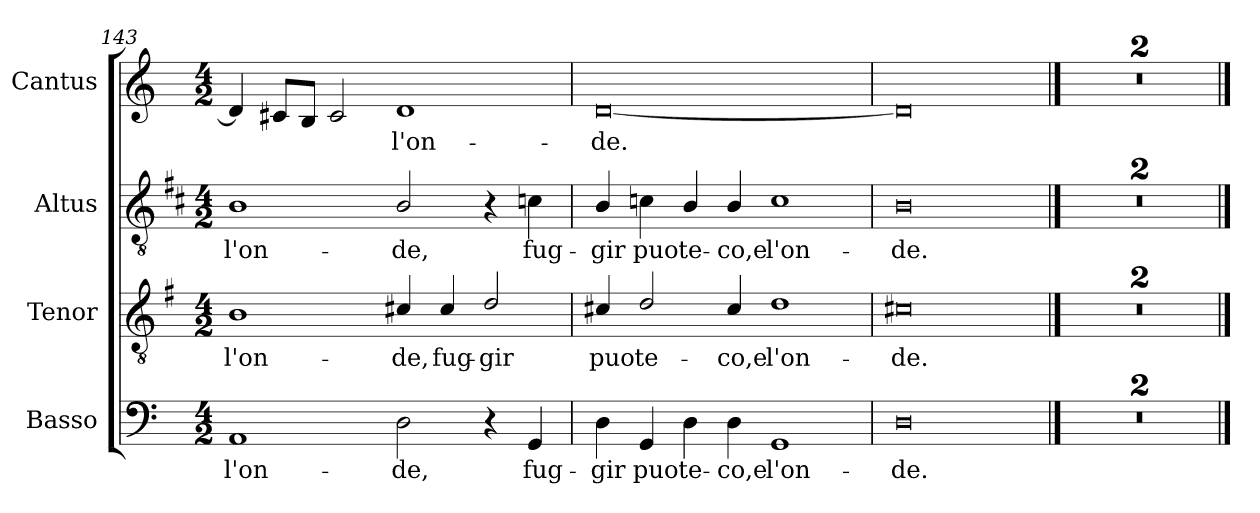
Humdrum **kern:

**kern	**text	**kern	**text	**kern	**text	**kern	**text
*part4	*part4	*part3	*part3	*part2	*part2	*part1	*part1
*staff4	*staff4	*staff3	*staff3	*staff2	*staff2	*staff1	*staff1
*I"Basso	*	*I"Tenor	*	*I"Altus	*	*I"Cantus	*
*I'B	*	*I'T	*	*I'A	*	*I'C	*
!!LO:LB:g=z
*clefF4	*	*clefGv2	*	*clefGv2	*	*clefG2	*
*	*	*ITrd4c7	*	*ITrd1c2	*	*	*
*k[]	*	*k[]	*	*k[]	*	*k[]	*
*C:	*	*C:	*	*C:	*	*C:	*
*M4/2	*	*M4/2	*	*M4/2	*	*M4/2	*
=143	=143	=143	=143	=143	=143	=143	=143
!	!LO:LY:b	!	!LO:LY:b	!	!LO:LY:b	!	!
1AA	l'on-	1E	l'on-	1A	l'on-	4d/]	.
.	.	.	.	.	.	8c#X/L	.
.	.	.	.	.	.	8B/J	.
.	.	.	.	.	.	2c#/	.
!	!LO:LY:b	!	!LO:LY:b	!	!LO:LY:b	!	!LO:LY:b
2D\	-de,	4F#X/	-de,	2A/	-de,	1d	l'on-
!	!	!	!LO:LY:b	!	!	!	!
.	.	4F#/	fug-	.	.	.	.
!	!	!	!LO:LY:b	!	!	!	!
4r	.	2G/	-gir	4r	.	.	.
!	!LO:LY:b	!	!	!	!LO:LY:b	!	!
4GG/	fug-	.	.	4B-X\	fug-	.	.
=144	=144	=144	=144	=144	=144	=144	=144
!	!LO:LY:b	!	!LO:LY:b	!	!LO:LY:b	!	!LO:LY:b
4D\	-gir	4F#X/	puo	4A/	-gir	[0d	-de.
!	!LO:LY:b	!	!LO:LY:b	!	!LO:LY:b	!	!
4GG/	puo	2G/	te-	4B-X\	puo	.	.
!	!LO:LY:b	!	!	!	!LO:LY:b	!	!
4D\	te-	.	.	4A/	te-	.	.
!	!LO:LY:b	!	!LO:LY:b	!	!LO:LY:b	!	!
4D\	-co,e	4F#/	-co,e	4A/	-co,e	.	.
!	!LO:LY:b	!	!LO:LY:b	!	!LO:LY:b	!	!
1GG	l'on-	1G	l'on-	1B-	l'on-	.	.
=145	=145	=145	=145	=145	=145	=145	=145
!	!LO:LY:b	!	!LO:LY:b	!	!LO:LY:b	!	!
0D	-de.	0F#X	-de.	0A	-de.	0d]	.
==146	==146	==146	==146	==146	==146	==146	==146
0r	.	0r	.	0r	.	0r	.
=147	=147	=147	=147	=147	=147	=147	=147
0r	.	0r	.	0r	.	0r	.
==	==	==	==	==	==	==	==
*-	*-	*-	*-	*-	*-	*-	*-
